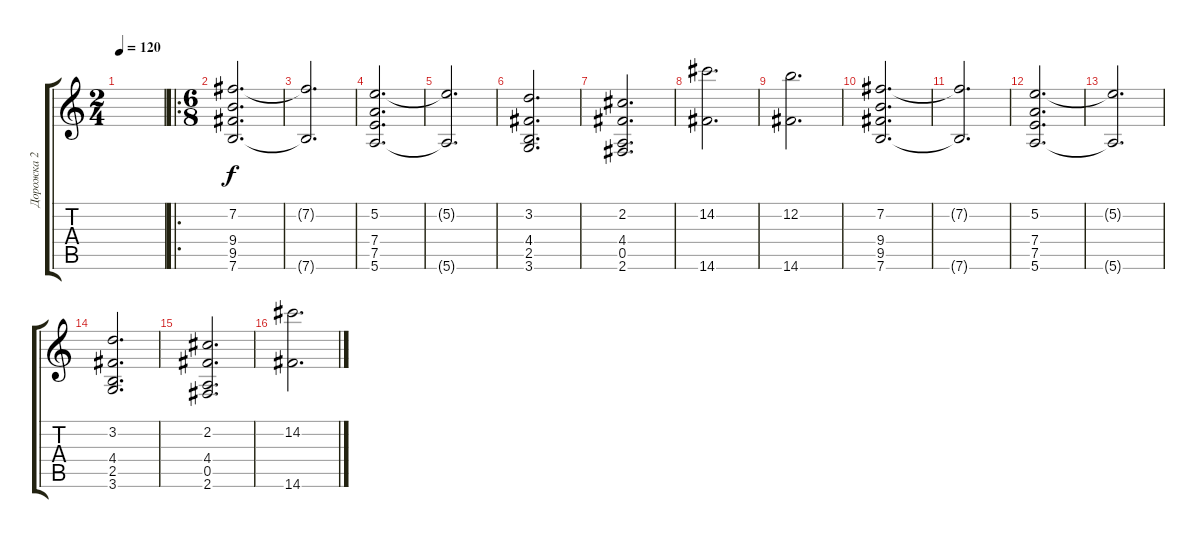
\track ("Дорожка 2" "Дорожка 2") {instrument acousticguitarnylon}
\staff {score tabs}
\tuning (E4 B3 G3 D3 A2 E2) {hide}
\ts (2 4)
\tempo 120
\clef g2
\ks c
|
\ro
\ts (6 8)
(7.2 9.4 9.5 7.6).2{d} |
(7.2{t} 7.6{t}).2{d} |
(5.2 7.4 7.5 5.6).2{d} |
(5.2{t} 5.6{t}).2{d} |
(3.2 4.4 2.5 3.6).2{d} |
(2.2 4.4 0.5 2.6).2{d} |
(14.2 14.6).2{d} |
(12.2 14.6).2{d} |
(7.2 9.4 9.5 7.6).2{d} |
(7.2{t} 7.6{t}).2{d} |
(5.2 7.4 7.5 5.6).2{d} |
(5.2{t} 5.6{t}).2{d} |
(3.2 4.4 2.5 3.6).2{d} |
(2.2 4.4 0.5 2.6).2{d} |
(14.2 14.6).2{d}
